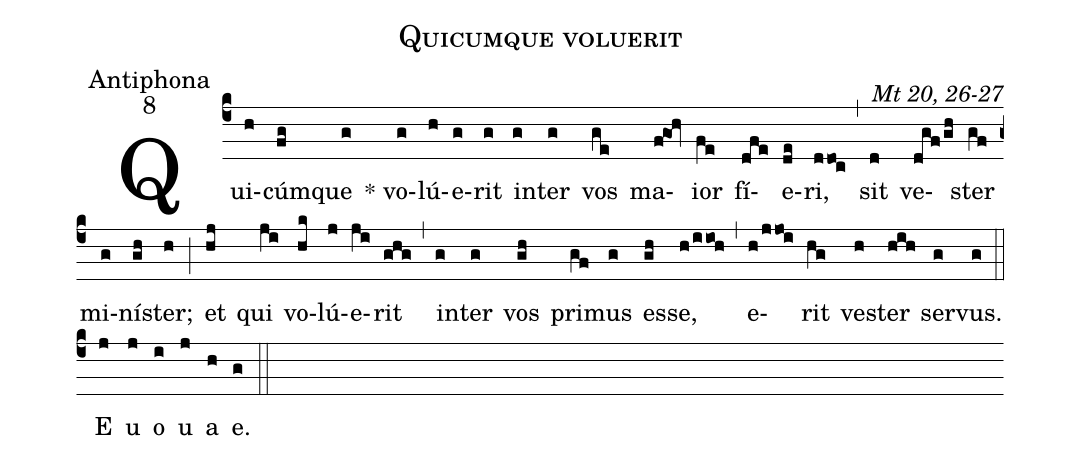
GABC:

name:Quicumque voluerit;
office-part:Antiphona;
mode:8;
commentary:Mt 20, 26-27;
%%
(c4)Qui(h)cúm(fg)que(g) <sp>*</sp> vo(g)lú(h)e(g)rit(g) in(g)ter(g) vos(ge) ma(f!goh)ior(fe) fí(dfe)e(de)ri,(ddoc) (,) sit(d) ve(dgf/gh)ster(gf) mi(g)ní(gh)ster;(h) (;) et(hj) qui(ji) vo(hk)lú(j)e(ji)rit(ghg) (,) in(g)ter(g) vos(gh) pri(gf)mus(g) es(gh)se,(h/iioh) (,) e(h/jjoi)rit(hg) ve(h)ster(hih) ser(g)vus.(g) (::) <eu>E(j) u(j) o(i) u(j) a(h) e.(g) </eu>(::)
